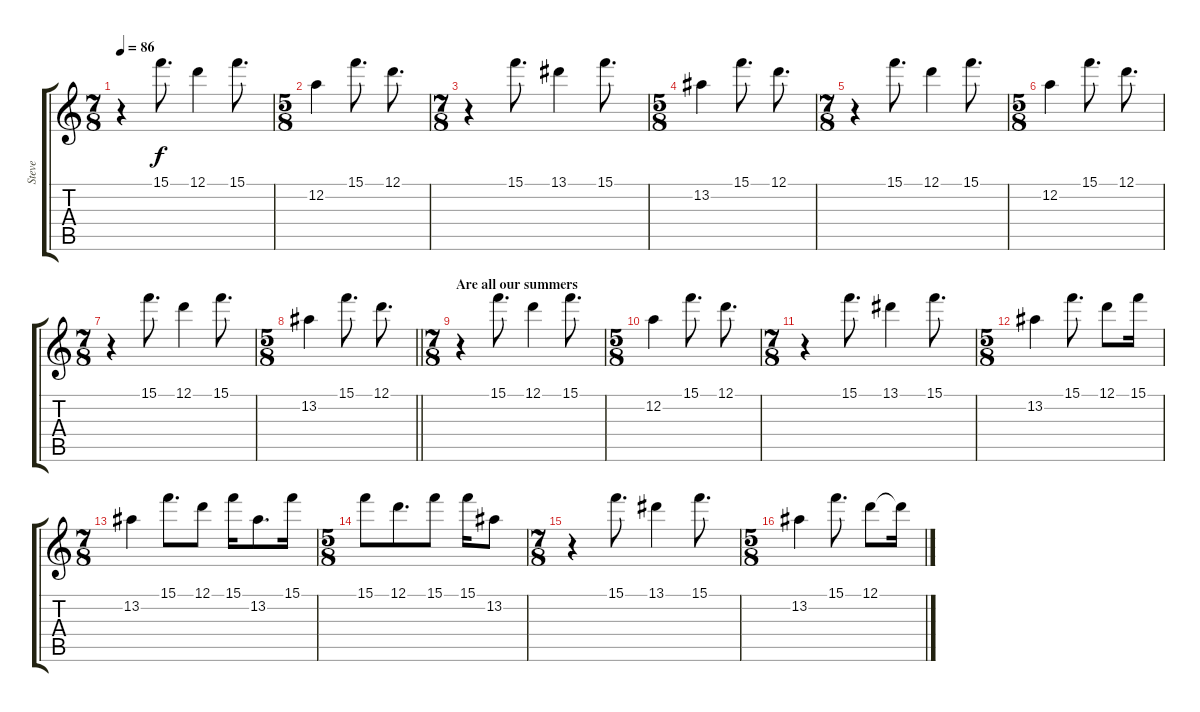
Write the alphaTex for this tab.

\track ("Steve" "Steve") {instrument electricguitarclean}
\staff {score tabs}
\tuning (D4 A3 F3 C3 G2 C2) {hide}
\ts (7 8)
\tempo 86
\clef g2
\ks c
r.4{dy f} 15.1.8{d} 12.1.4 15.1.8{d} |
\ts (5 8)
12.2.4 15.1.8{d} 12.1.8{d} |
\ts (7 8)
r.4 15.1.8{d} 13.1.4 15.1.8{d} |
\ts (5 8)
13.2.4 15.1.8{d} 12.1.8{d} |
\ts (7 8)
r.4 15.1.8{d} 12.1.4 15.1.8{d} |
\ts (5 8)
12.2.4 15.1.8{d} 12.1.8{d} |
\ts (7 8)
r.4 15.1.8{d} 12.1.4 15.1.8{d} |
\ts (5 8)
\barLineRight lightlight
13.2.4 15.1.8{d} 12.1.8{d} |
\ts (7 8)
\section ("" "Are all our summers")
r.4 15.1.8{d} 12.1.4 15.1.8{d} |
\ts (5 8)
12.2.4 15.1.8{d} 12.1.8{d} |
\ts (7 8)
r.4 15.1.8{d} 13.1.4 15.1.8{d} |
\ts (5 8)
13.2.4 15.1.8{d} 12.1.8 15.1.16 |
\ts (7 8)
13.2.4 15.1.8{d} 12.1.8 15.1.16 13.2.8{d} 15.1.16 |
\ts (5 8)
15.1.8 12.1.8{d} 15.1.8 15.1.16 13.2.8 |
\ts (7 8)
r.4 15.1.8{d} 13.1.4 15.1.8{d} |
\ts (5 8)
13.2.4 15.1.8{d} 12.1.8 12.1{t}.16
